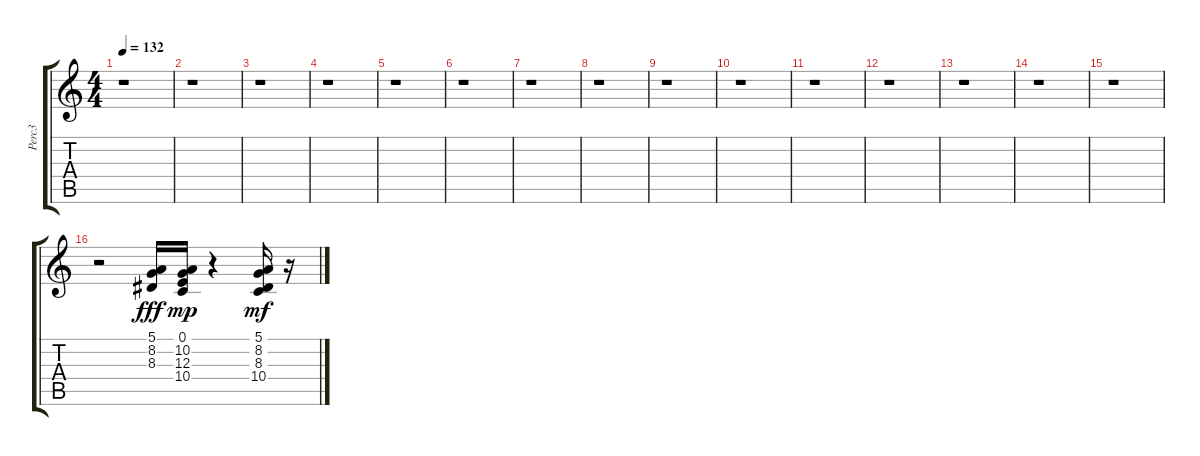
\track ("Perc3" "Perc3") {instrument oboe}
\staff {score tabs}
\tuning (E4 B3 G3 D3 A2 E2) {hide}
\ts (4 4)
\tempo 132
\clef g2
\ks c
r.1{dy fff} |
r.1 |
r.1 |
r.1 |
r.1 |
r.1 |
r.1 |
r.1 |
r.1 |
r.1 |
r.1 |
r.1 |
r.1 |
r.1 |
r.1 |
r.2 (5.1 8.2 8.3).16{instrument brightacousticpiano} (0.1 10.2 12.3 10.4).16{dy mp balance 10} r.4 (5.1 8.2 8.3 10.4).16{dy mf} r.16
